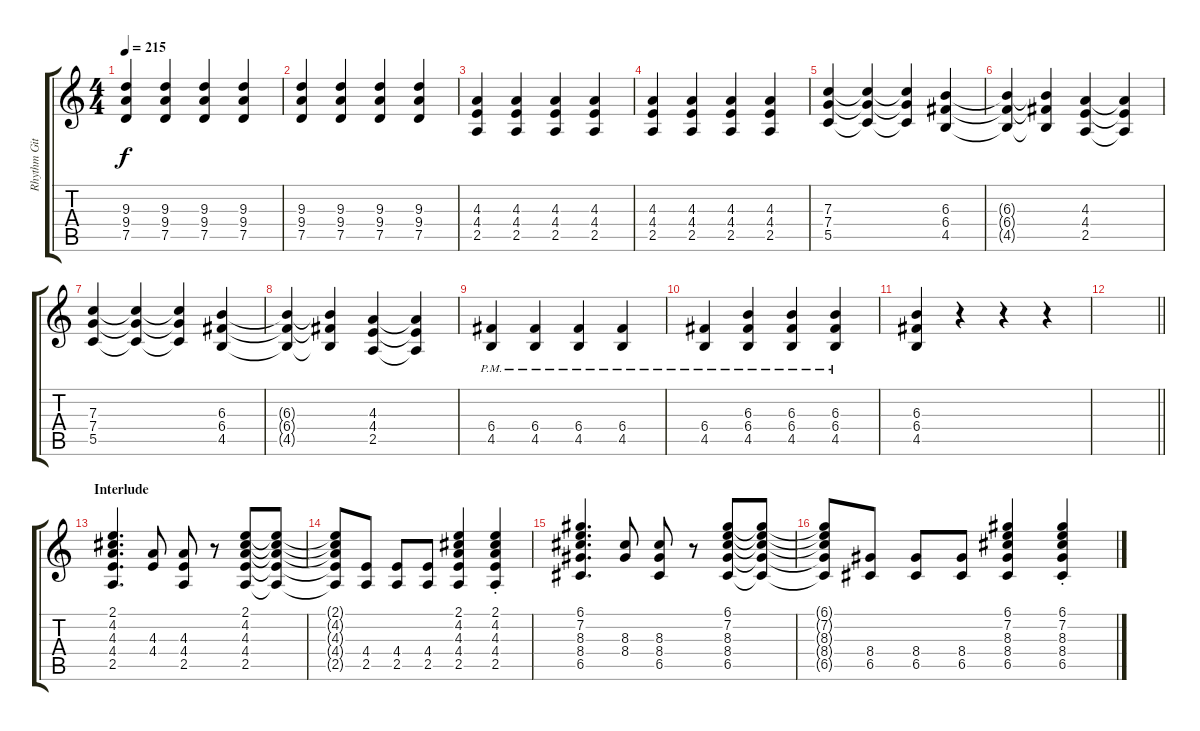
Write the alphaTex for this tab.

\track ("Rhythm Gitarre" "Rhythm Git") {instrument distortionguitar}
\staff {score tabs}
\tuning (D4 A3 F3 C3 G2 C2) {hide}
\ts (4 4)
\tempo 215
\clef g2
\ks c
(9.3 9.4 7.5).4{dy f} (9.3 9.4 7.5).4 (9.3 9.4 7.5).4 (9.3 9.4 7.5).4 |
(9.3 9.4 7.5).4 (9.3 9.4 7.5).4 (9.3 9.4 7.5).4 (9.3 9.4 7.5).4 |
(4.3 4.4 2.5).4 (4.3 4.4 2.5).4 (4.3 4.4 2.5).4 (4.3 4.4 2.5).4 |
(4.3 4.4 2.5).4 (4.3 4.4 2.5).4 (4.3 4.4 2.5).4 (4.3 4.4 2.5).4 |
(7.3 7.4 5.5).4 (7.3{t} 7.4{t} 5.5{t}).4 (7.3{t} 7.4{t} 5.5{t}).4 (6.3 6.4 4.5).4 |
(6.3{t} 6.4{t} 4.5{t}).4 (6.3{t} 6.4{t} 4.5{t}).4 (4.3 4.4 2.5).4 (4.3{t} 4.4{t} 2.5{t}).4 |
(7.3 7.4 5.5).4 (7.3{t} 7.4{t} 5.5{t}).4 (7.3{t} 7.4{t} 5.5{t}).4 (6.3 6.4 4.5).4 |
(6.3{t} 6.4{t} 4.5{t}).4 (6.3{t} 6.4{t} 4.5{t}).4 (4.3 4.4 2.5).4 (4.3{t} 4.4{t} 2.5{t}).4 |
(6.4{pm} 4.5{pm}).4 (6.4{pm} 4.5{pm}).4 (6.4{pm} 4.5{pm}).4 (6.4{pm} 4.5{pm}).4 |
(6.4{pm} 4.5{pm}).4 (6.3{pm} 6.4{pm} 4.5{pm}).4 (6.3{pm} 6.4{pm} 4.5{pm}).4 (6.3{pm} 6.4{pm} 4.5{pm}).4 |
(6.3 6.4 4.5).4 r.4 r.4 r.4 |
\barLineRight lightlight
|
\section ("" "Interlude")
(2.1 4.2 4.3 4.4 2.5).4{d volume 7 instrument acousticguitarsteel} (4.3 4.4).8 (4.3 4.4 2.5).8 r.8 (2.1 4.2 4.3 4.4 2.5).8 (2.1{t} 4.2{t} 4.3{t} 4.4{t} 2.5{t}).8 |
(2.1{t} 4.2{t} 4.3{t} 4.4{t} 2.5{t}).8 (4.4 2.5).8 (4.4 2.5).8 (4.4 2.5).8 (2.1 4.2 4.3 4.4 2.5).4 (2.1{st} 4.2{st} 4.3{st} 4.4{st} 2.5{st}).4 |
(6.1 7.2 8.3 8.4 6.5).4{d} (8.3 8.4).8 (8.3 8.4 6.5).8 r.8 (6.1 7.2 8.3 8.4 6.5).8 (6.1{t} 7.2{t} 8.3{t} 8.4{t} 6.5{t}).8 |
(6.1{t} 7.2{t} 8.3{t} 8.4{t} 6.5{t}).8 (8.4 6.5).8 (8.4 6.5).8 (8.4 6.5).8 (6.1 7.2 8.3 8.4 6.5).4 (6.1{st} 7.2{st} 8.3{st} 8.4{st} 6.5{st}).4
